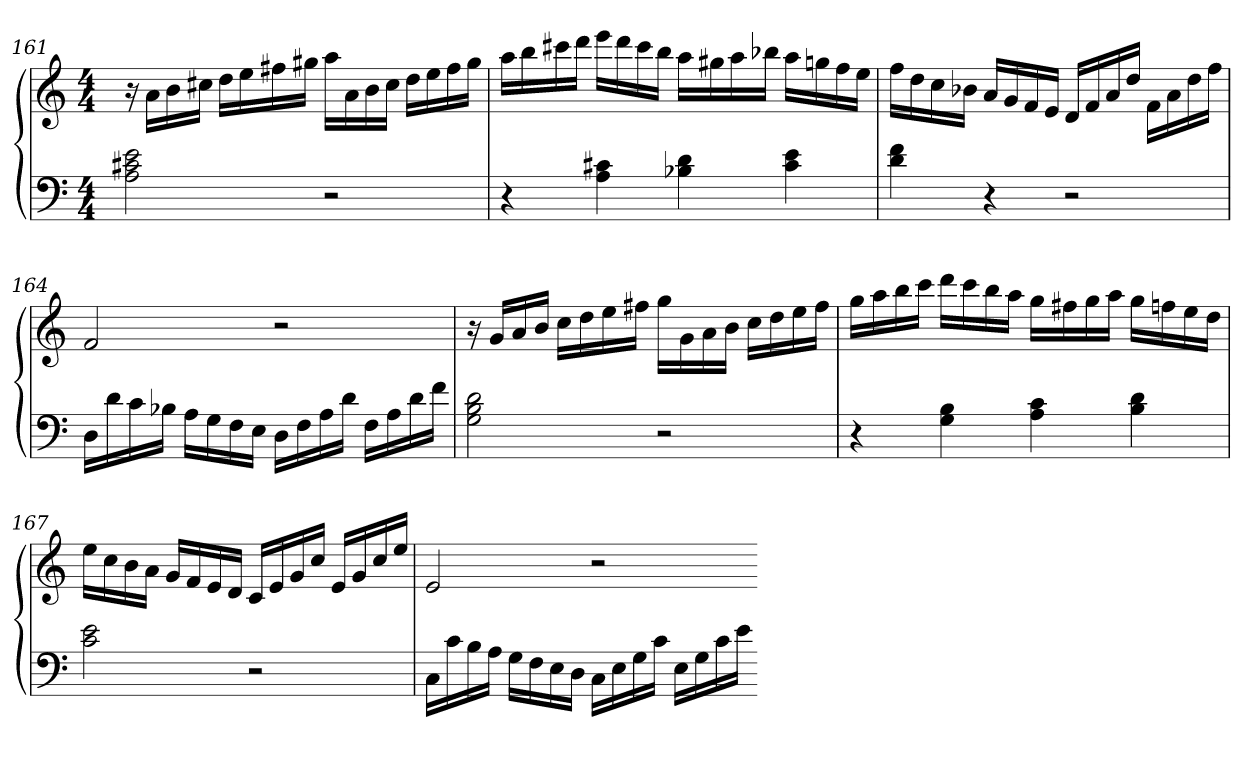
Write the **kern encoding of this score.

**kern	**kern
*part1	*part1
*staff2	*staff1
*clefF4	*clefG2
*k[]	*k[]
*C:	*C:
*M4/4	*M4/4
=161	=161
2A 2c#X 2e	16r
.	16aLL
.	16b
.	16cc#XJJ
.	16ddLL
.	16ee
.	16ff#X
.	16gg#XJJ
2r	16aaLL
.	16a
.	16b
.	16cc#JJ
.	16ddLL
.	16ee
.	16ff#
.	16gg#JJ
=162	=162
4r	16aaLL
.	16bb
.	16ccc#X
.	16dddJJ
4A 4c#X	16eeeLL
.	16ddd
.	16ccc#
.	16bbJJ
4B-X 4d	16aaLL
.	16gg#X
.	16aa
.	16bb-XJJ
4c# 4e	16aaLL
.	16ggn
.	16ff
.	16eeJJ
=163	=163
4d 4f	16ffLL
.	16dd
.	16cc
.	16b-XJJ
4r	16aLL
.	16g
.	16f
.	16eJJ
2r	16dLL
.	16f
.	16a
.	16ddJJ
.	16fLL
.	16a
.	16dd
.	16ffJJ
=164	=164
16DLL	2f
16d	.
16c	.
16B-XJJ	.
16ALL	.
16G	.
16F	.
16EJJ	.
16DLL	2r
16F	.
16A	.
16dJJ	.
16FLL	.
16A	.
16d	.
16fJJ	.
=165	=165
2G 2B 2d	16r
.	16gLL
.	16a
.	16bJJ
.	16ccLL
.	16dd
.	16ee
.	16ff#XJJ
2r	16ggLL
.	16g
.	16a
.	16bJJ
.	16ccLL
.	16dd
.	16ee
.	16ff#JJ
=166	=166
4r	16ggLL
.	16aa
.	16bb
.	16cccJJ
4G 4B	16dddLL
.	16ccc
.	16bb
.	16aaJJ
4A 4c	16ggLL
.	16ff#X
.	16gg
.	16aaJJ
4B 4d	16ggLL
.	16ffn
.	16ee
.	16ddJJ
=167	=167
2c 2e	16eeLL
.	16cc
.	16b
.	16aJJ
.	16gLL
.	16f
.	16e
.	16dJJ
2r	16cLL
.	16e
.	16g
.	16ccJJ
.	16eLL
.	16g
.	16cc
.	16eeJJ
=168	=168
16CLL	2e
16c	.
16B	.
16AJJ	.
16GLL	.
16F	.
16E	.
16DJJ	.
16CLL	2r
16E	.
16G	.
16cJJ	.
16ELL	.
16G	.
16c	.
16eJJ	.
=-	=-
*-	*-
